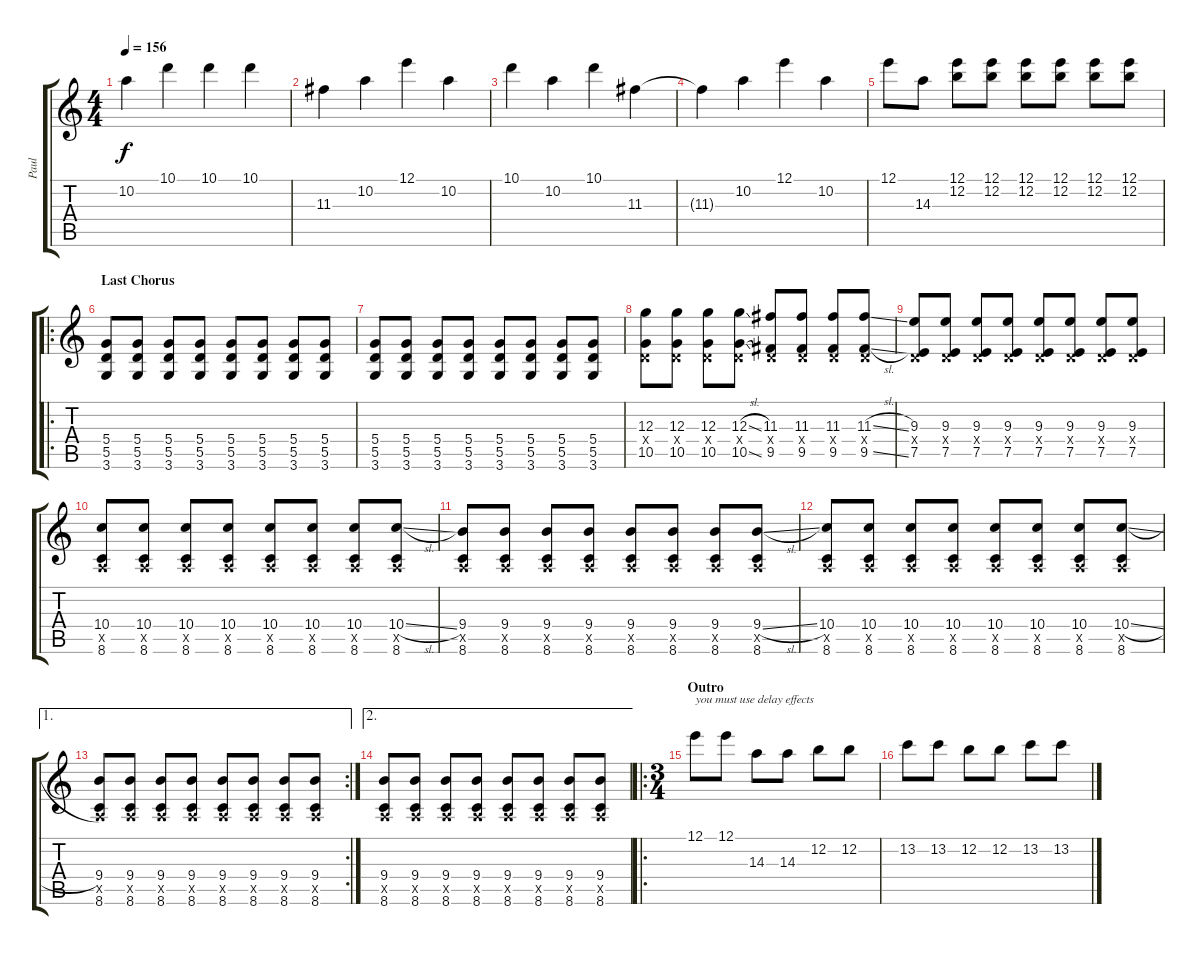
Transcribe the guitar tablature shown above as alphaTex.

\track ("Paul" "Paul") {instrument overdrivenguitar}
\staff {score tabs}
\tuning (E4 B3 G3 D3 A2 E2) {hide}
\ts (4 4)
\tempo 156
\clef g2
\ks c
10.2{t}.4{dy f} 10.1.4 10.1.4 10.1.4 |
11.3.4 10.2.4 12.1.4 10.2.4 |
10.1.4 10.2.4 10.1.4 11.3.4 |
11.3{t}.4 10.2.4 12.1.4 10.2.4 |
12.1.8 14.3.8 (12.1 12.2).8 (12.1 12.2).8 (12.1 12.2).8 (12.1 12.2).8 (12.1 12.2).8 (12.1 12.2).8 |
\ro
\section ("" "Last Chorus")
(5.4 5.5 3.6).8 (5.4 5.5 3.6).8 (5.4 5.5 3.6).8 (5.4 5.5 3.6).8 (5.4 5.5 3.6).8 (5.4 5.5 3.6).8 (5.4 5.5 3.6).8 (5.4 5.5 3.6).8 |
(5.4 5.5 3.6).8 (5.4 5.5 3.6).8 (5.4 5.5 3.6).8 (5.4 5.5 3.6).8 (5.4 5.5 3.6).8 (5.4 5.5 3.6).8 (5.4 5.5 3.6).8 (5.4 5.5 3.6).8 |
(12.3 0.4{x} 10.5).8 (12.3 0.4{x} 10.5).8 (12.3 0.4{x} 10.5).8 (12.3{sl} 0.4{x} 10.5{sl}).8 (11.3 0.4{x} 9.5).8 (11.3 0.4{x} 9.5).8 (11.3 0.4{x} 9.5).8 (11.3{sl} 0.4{x} 9.5{sl}).8 |
(9.3 0.4{x} 7.5).8 (9.3 0.4{x} 7.5).8 (9.3 0.4{x} 7.5).8 (9.3 0.4{x} 7.5).8 (9.3 0.4{x} 7.5).8 (9.3 0.4{x} 7.5).8 (9.3 0.4{x} 7.5).8 (9.3 0.4{x} 7.5).8 |
(10.4 0.5{x} 8.6).8 (10.4 0.5{x} 8.6).8 (10.4 0.5{x} 8.6).8 (10.4 0.5{x} 8.6).8 (10.4 0.5{x} 8.6).8 (10.4 0.5{x} 8.6).8 (10.4 0.5{x} 8.6).8 (10.4{sl} 0.5{x} 8.6).8 |
(9.4 0.5{x} 8.6).8 (9.4 0.5{x} 8.6).8 (9.4 0.5{x} 8.6).8 (9.4 0.5{x} 8.6).8 (9.4 0.5{x} 8.6).8 (9.4 0.5{x} 8.6).8 (9.4 0.5{x} 8.6).8 (9.4{sl} 0.5{x} 8.6).8 |
(10.4 0.5{x} 8.6).8 (10.4 0.5{x} 8.6).8 (10.4 0.5{x} 8.6).8 (10.4 0.5{x} 8.6).8 (10.4 0.5{x} 8.6).8 (10.4 0.5{x} 8.6).8 (10.4 0.5{x} 8.6).8 (10.4{sl} 0.5{x} 8.6).8 |
\ae 1
\rc 2
(9.4 0.5{x} 8.6).8 (9.4 0.5{x} 8.6).8 (9.4 0.5{x} 8.6).8 (9.4 0.5{x} 8.6).8 (9.4 0.5{x} 8.6).8 (9.4 0.5{x} 8.6).8 (9.4 0.5{x} 8.6).8 (9.4 0.5{x} 8.6).8 |
\ae 2
(9.4 0.5{x} 8.6).8 (9.4 0.5{x} 8.6).8 (9.4 0.5{x} 8.6).8 (9.4 0.5{x} 8.6).8 (9.4 0.5{x} 8.6).8 (9.4 0.5{x} 8.6).8 (9.4 0.5{x} 8.6).8 (9.4 0.5{x} 8.6).8 |
\ro
\ts (3 4)
\section ("" "Outro")
12.1.8{txt "you must use delay effects"} 12.1.8 14.3.8 14.3.8 12.2.8 12.2.8 |
13.2.8 13.2.8 12.2.8 12.2.8 13.2.8 13.2.8
